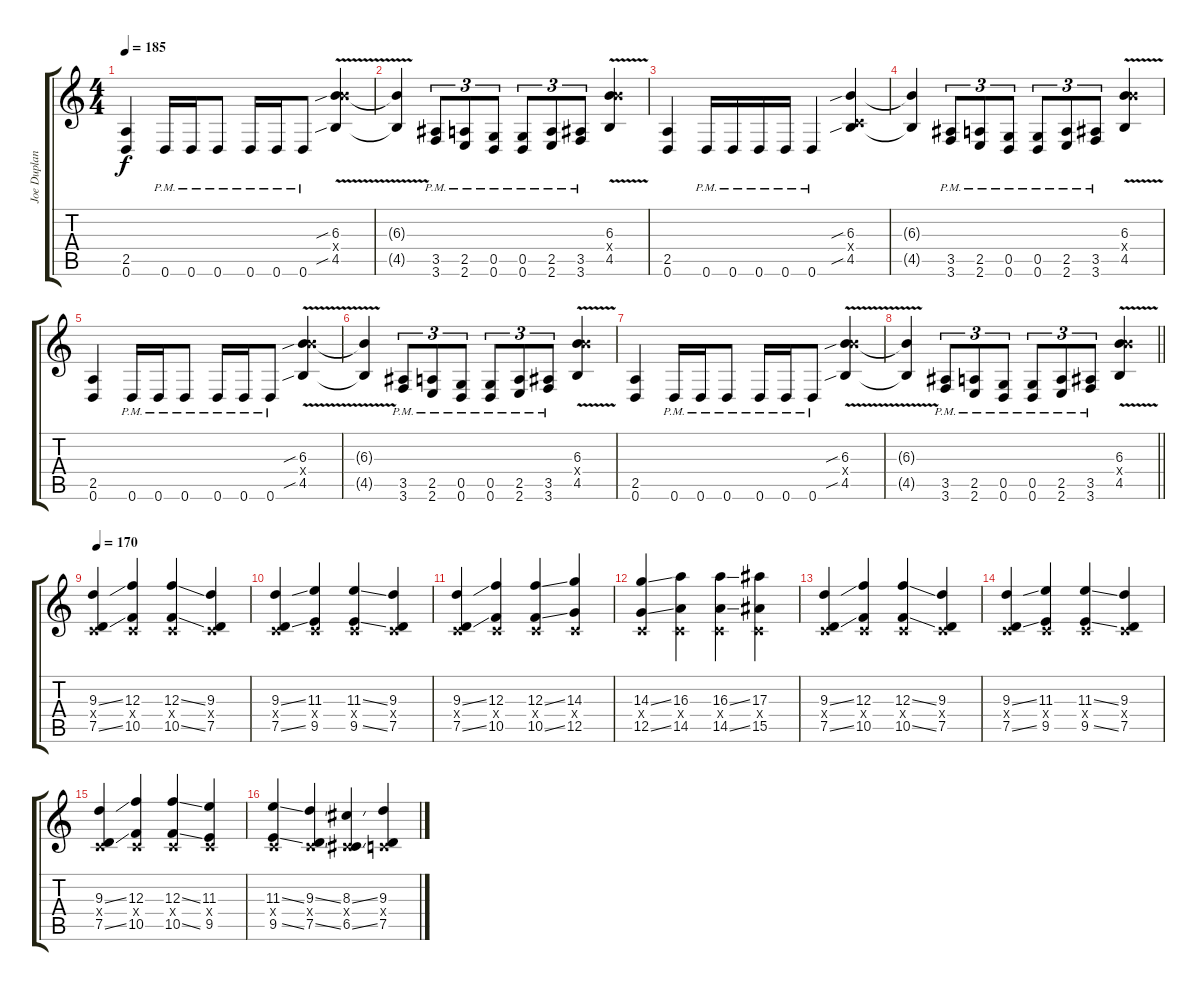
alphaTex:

\track ("Joe Duplantier" "Joe Duplan") {instrument distortionguitar}
\staff {score tabs}
\tuning (D4 A3 F3 C3 G2 D2) {hide}
\ts (4 4)
\tempo 185
\clef g2
\ks c
(2.5 0.6).4{dy f} 0.6{pm}.16 0.6{pm}.16 0.6{pm}.8 0.6{pm}.16 0.6{pm}.16 0.6{pm}.8 (6.3{v sib} 11.4{x} 4.5{v sib}).4 |
(6.3{t} 4.5{t}).4 (3.5{pm} 3.6{pm}).8{tu (3 2)} (2.5{pm} 2.6{pm}).8{tu (3 2)} (0.5{pm} 0.6{pm}).8{tu (3 2)} (0.5{pm} 0.6{pm}).8{tu (3 2)} (2.5{pm} 2.6{pm}).8{tu (3 2)} (3.5{pm} 3.6{pm}).8{tu (3 2)} (6.3{v} 11.4{x} 4.5{v}).4 |
(2.5 0.6).4 0.6{pm}.16 0.6{pm}.16 0.6{pm}.16 0.6{pm}.16 0.6{pm}.4 (6.3{sib} 0.4{x} 4.5{sib}).4 |
(6.3{t} 4.5{t}).4 (3.5{pm} 3.6{pm}).8{tu (3 2)} (2.5{pm} 2.6{pm}).8{tu (3 2)} (0.5{pm} 0.6{pm}).8{tu (3 2)} (0.5{pm} 0.6{pm}).8{tu (3 2)} (2.5{pm} 2.6{pm}).8{tu (3 2)} (3.5{pm} 3.6{pm}).8{tu (3 2)} (6.3{v} 11.4{x} 4.5{v}).4 |
(2.5 0.6).4 0.6{pm}.16 0.6{pm}.16 0.6{pm}.8 0.6{pm}.16 0.6{pm}.16 0.6{pm}.8 (6.3{v sib} 11.4{x} 4.5{v sib}).4 |
(6.3{t} 4.5{t}).4 (3.5{pm} 3.6{pm}).8{tu (3 2)} (2.5{pm} 2.6{pm}).8{tu (3 2)} (0.5{pm} 0.6{pm}).8{tu (3 2)} (0.5{pm} 0.6{pm}).8{tu (3 2)} (2.5{pm} 2.6{pm}).8{tu (3 2)} (3.5{pm} 3.6{pm}).8{tu (3 2)} (6.3{v} 11.4{x} 4.5{v}).4 |
(2.5 0.6).4 0.6{pm}.16 0.6{pm}.16 0.6{pm}.8 0.6{pm}.16 0.6{pm}.16 0.6{pm}.8 (6.3{v sib} 11.4{x} 4.5{v sib}).4 |
\barLineRight lightlight
(6.3{t} 4.5{t}).4 (3.5{pm} 3.6{pm}).8{tu (3 2)} (2.5{pm} 2.6{pm}).8{tu (3 2)} (0.5{pm} 0.6{pm}).8{tu (3 2)} (0.5{pm} 0.6{pm}).8{tu (3 2)} (2.5{pm} 2.6{pm}).8{tu (3 2)} (3.5{pm} 3.6{pm}).8{tu (3 2)} (6.3{v} 11.4{x} 4.5{v}).4 |
\tempo 170
(9.3{ss} 0.4{x} 7.5{ss}).4 (12.3 0.4{x} 10.5).4 (12.3{ss} 0.4{x} 10.5{ss}).4 (9.3 0.4{x} 7.5).4 |
(9.3{ss} 0.4{x} 7.5{ss}).4 (11.3 0.4{x} 9.5).4 (11.3{ss} 0.4{x} 9.5{ss}).4 (9.3 0.4{x} 7.5).4 |
(9.3{ss} 0.4{x} 7.5{ss}).4 (12.3 0.4{x} 10.5).4 (12.3{ss} 0.4{x} 10.5{ss}).4 (14.3 0.4{x} 12.5).4 |
(14.3{ss} 0.4{x} 12.5{ss}).4 (16.3 0.4{x} 14.5).4 (16.3{ss} 0.4{x} 14.5{ss}).4 (17.3 0.4{x} 15.5).4 |
(9.3{ss} 0.4{x} 7.5{ss}).4 (12.3 0.4{x} 10.5).4 (12.3{ss} 0.4{x} 10.5{ss}).4 (9.3 0.4{x} 7.5).4 |
(9.3{ss} 0.4{x} 7.5{ss}).4 (11.3 0.4{x} 9.5).4 (11.3{ss} 0.4{x} 9.5{ss}).4 (9.3 0.4{x} 7.5).4 |
(9.3{ss} 0.4{x} 7.5{ss}).4 (12.3 0.4{x} 10.5).4 (12.3{ss} 0.4{x} 10.5{ss}).4 (11.3 0.4{x} 9.5).4 |
(11.3{ss} 0.4{x} 9.5{ss}).4 (9.3{ss} 0.4{x} 7.5{ss}).4 (8.3{ss} 0.4{x} 6.5{ss}).4 (9.3 0.4{x} 7.5).4
